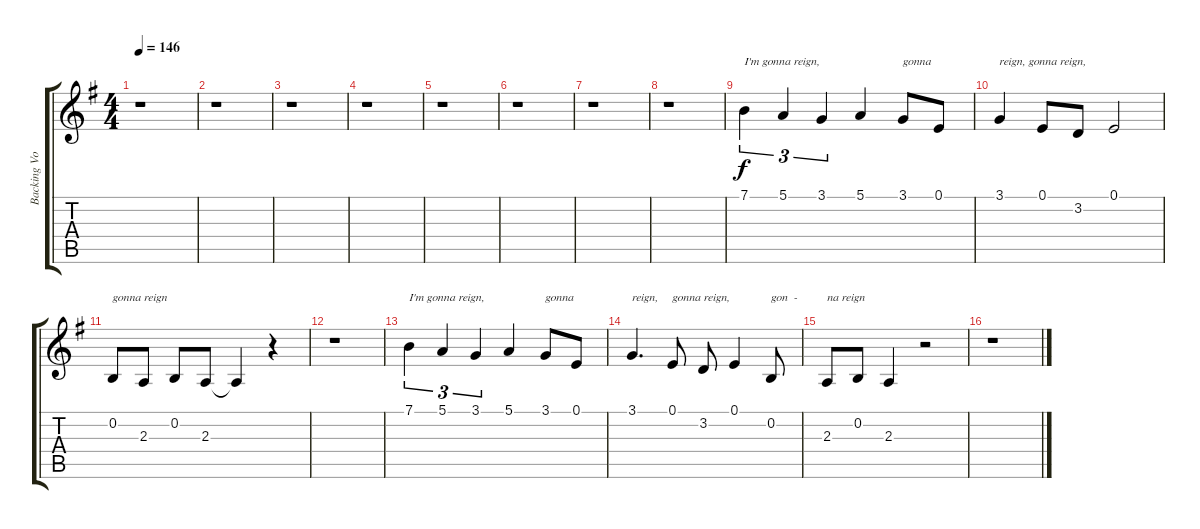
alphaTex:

\track ("Backing Vox" "Backing Vo") {instrument violin}
\staff {score tabs}
\tuning (E4 B3 G3 D3 A2 E2) {hide}
\ts (4 4)
\tempo 146
\clef g2
\ks g
r.1{dy f} |
r.1 |
r.1 |
r.1 |
r.1 |
r.1 |
r.1 |
r.1 |
7.1.4{tu (3 2) txt "I'm gonna reign, " volume 14 instrument violin} 5.1.4{tu (3 2)} 3.1.4{tu (3 2)} 5.1.4 3.1.8{txt "gonna"} 0.1.8 |
3.1.4{txt "reign, gonna reign,"} 0.1.8 3.2.8 0.1.2 |
0.2.8{txt "gonna reign"} 2.3.8 0.2.8 2.3.8 2.3{t}.4 r.4 |
r.1 |
7.1.4{tu (3 2) txt "I'm gonna reign,"} 5.1.4{tu (3 2)} 3.1.4{tu (3 2)} 5.1.4 3.1.8{txt "gonna"} 0.1.8 |
3.1.4{d txt "reign,"} 0.1.8{txt "gonna reign,"} 3.2.8 0.1.4 0.2.8{txt "gon  -"} |
2.3.8{txt "na reign"} 0.2.8 2.3.4 r.2 |
r.1
